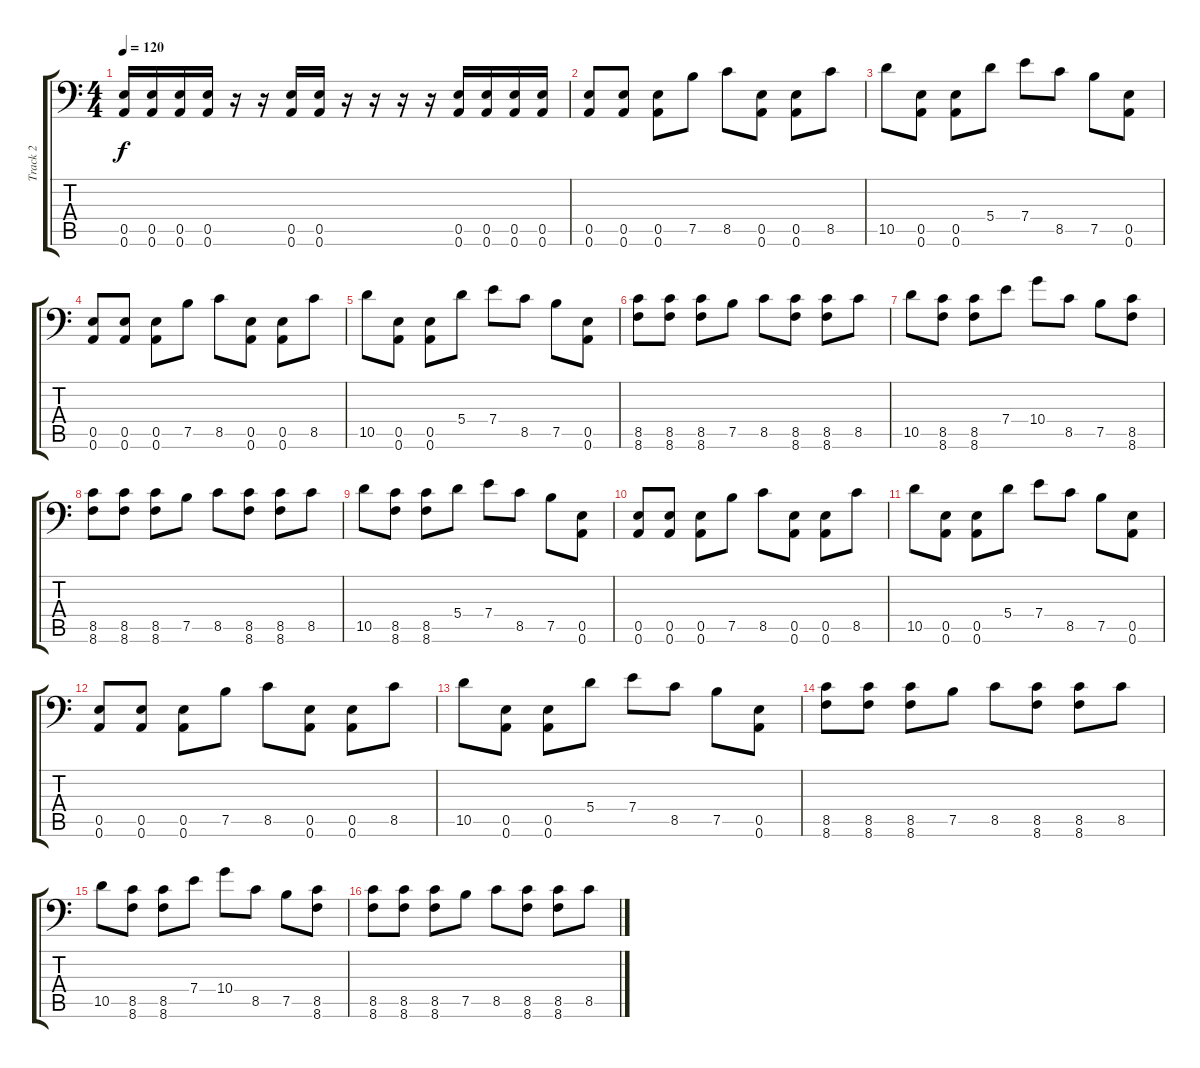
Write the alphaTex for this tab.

\track ("Track 2" "Track 2") {instrument overdrivenguitar}
\staff {score tabs}
\tuning (B3 Gb3 D3 A2 E2 A1) {hide}
\ts (4 4)
\tempo 120
\clef f4
\ks c
(0.5 0.6).16{dy f} (0.5 0.6).16 (0.5 0.6).16 (0.5 0.6).16 r.16 r.16 (0.5 0.6).16 (0.5 0.6).16 r.16 r.16 r.16 r.16 (0.5 0.6).16 (0.5 0.6).16 (0.5 0.6).16 (0.5 0.6).16 |
(0.5 0.6).8 (0.5 0.6).8 (0.5 0.6).8 7.5.8 8.5.8 (0.5 0.6).8 (0.5 0.6).8 8.5.8 |
10.5.8 (0.5 0.6).8 (0.5 0.6).8 5.4.8 7.4.8 8.5.8 7.5.8 (0.5 0.6).8 |
(0.5 0.6).8 (0.5 0.6).8 (0.5 0.6).8 7.5.8 8.5.8 (0.5 0.6).8 (0.5 0.6).8 8.5.8 |
10.5.8 (0.5 0.6).8 (0.5 0.6).8 5.4.8 7.4.8 8.5.8 7.5.8 (0.5 0.6).8 |
(8.5 8.6).8 (8.5 8.6).8 (8.5 8.6).8 7.5.8 8.5.8 (8.5 8.6).8 (8.5 8.6).8 8.5.8 |
10.5.8 (8.5 8.6).8 (8.5 8.6).8 7.4.8 10.4.8 8.5.8 7.5.8 (8.5 8.6).8 |
(8.5 8.6).8 (8.5 8.6).8 (8.5 8.6).8 7.5.8 8.5.8 (8.5 8.6).8 (8.5 8.6).8 8.5.8 |
10.5.8 (8.5 8.6).8 (8.5 8.6).8 5.4.8 7.4.8 8.5.8 7.5.8 (0.5 0.6).8 |
(0.5 0.6).8 (0.5 0.6).8 (0.5 0.6).8 7.5.8 8.5.8 (0.5 0.6).8 (0.5 0.6).8 8.5.8 |
10.5.8 (0.5 0.6).8 (0.5 0.6).8 5.4.8 7.4.8 8.5.8 7.5.8 (0.5 0.6).8 |
(0.5 0.6).8 (0.5 0.6).8 (0.5 0.6).8 7.5.8 8.5.8 (0.5 0.6).8 (0.5 0.6).8 8.5.8 |
10.5.8 (0.5 0.6).8 (0.5 0.6).8 5.4.8 7.4.8 8.5.8 7.5.8 (0.5 0.6).8 |
(8.5 8.6).8 (8.5 8.6).8 (8.5 8.6).8 7.5.8 8.5.8 (8.5 8.6).8 (8.5 8.6).8 8.5.8 |
10.5.8 (8.5 8.6).8 (8.5 8.6).8 7.4.8 10.4.8 8.5.8 7.5.8 (8.5 8.6).8 |
(8.5 8.6).8 (8.5 8.6).8 (8.5 8.6).8 7.5.8 8.5.8 (8.5 8.6).8 (8.5 8.6).8 8.5.8
